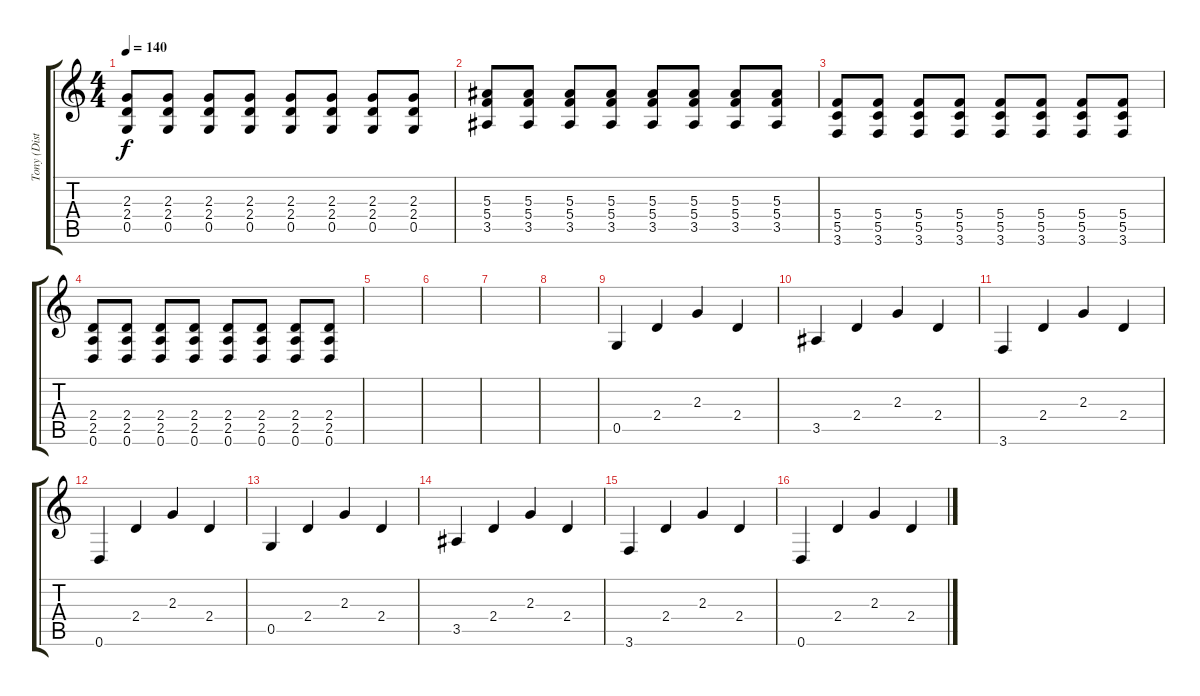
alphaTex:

\track ("Tony (Distortion)" "Tony (Dist") {instrument distortionguitar}
\staff {score tabs}
\tuning (D4 A3 F3 C3 G2 D2) {hide}
\ts (4 4)
\tempo 140
\clef g2
\ks c
(2.3 2.4 0.5).8{dy f} (2.3 2.4 0.5).8 (2.3 2.4 0.5).8 (2.3 2.4 0.5).8 (2.3 2.4 0.5).8 (2.3 2.4 0.5).8 (2.3 2.4 0.5).8 (2.3 2.4 0.5).8 |
(5.3 5.4 3.5).8 (5.3 5.4 3.5).8 (5.3 5.4 3.5).8 (5.3 5.4 3.5).8 (5.3 5.4 3.5).8 (5.3 5.4 3.5).8 (5.3 5.4 3.5).8 (5.3 5.4 3.5).8 |
(5.4 5.5 3.6).8 (5.4 5.5 3.6).8 (5.4 5.5 3.6).8 (5.4 5.5 3.6).8 (5.4 5.5 3.6).8 (5.4 5.5 3.6).8 (5.4 5.5 3.6).8 (5.4 5.5 3.6).8 |
(2.4 2.5 0.6).8 (2.4 2.5 0.6).8 (2.4 2.5 0.6).8 (2.4 2.5 0.6).8 (2.4 2.5 0.6).8 (2.4 2.5 0.6).8 (2.4 2.5 0.6).8 (2.4 2.5 0.6).8 |
|
|
|
|
0.5.4 2.4.4 2.3.4 2.4.4 |
3.5.4 2.4.4 2.3.4 2.4.4 |
3.6.4 2.4.4 2.3.4 2.4.4 |
0.6.4 2.4.4 2.3.4 2.4.4 |
0.5.4 2.4.4 2.3.4 2.4.4 |
3.5.4 2.4.4 2.3.4 2.4.4 |
3.6.4 2.4.4 2.3.4 2.4.4 |
0.6.4 2.4.4 2.3.4 2.4.4
